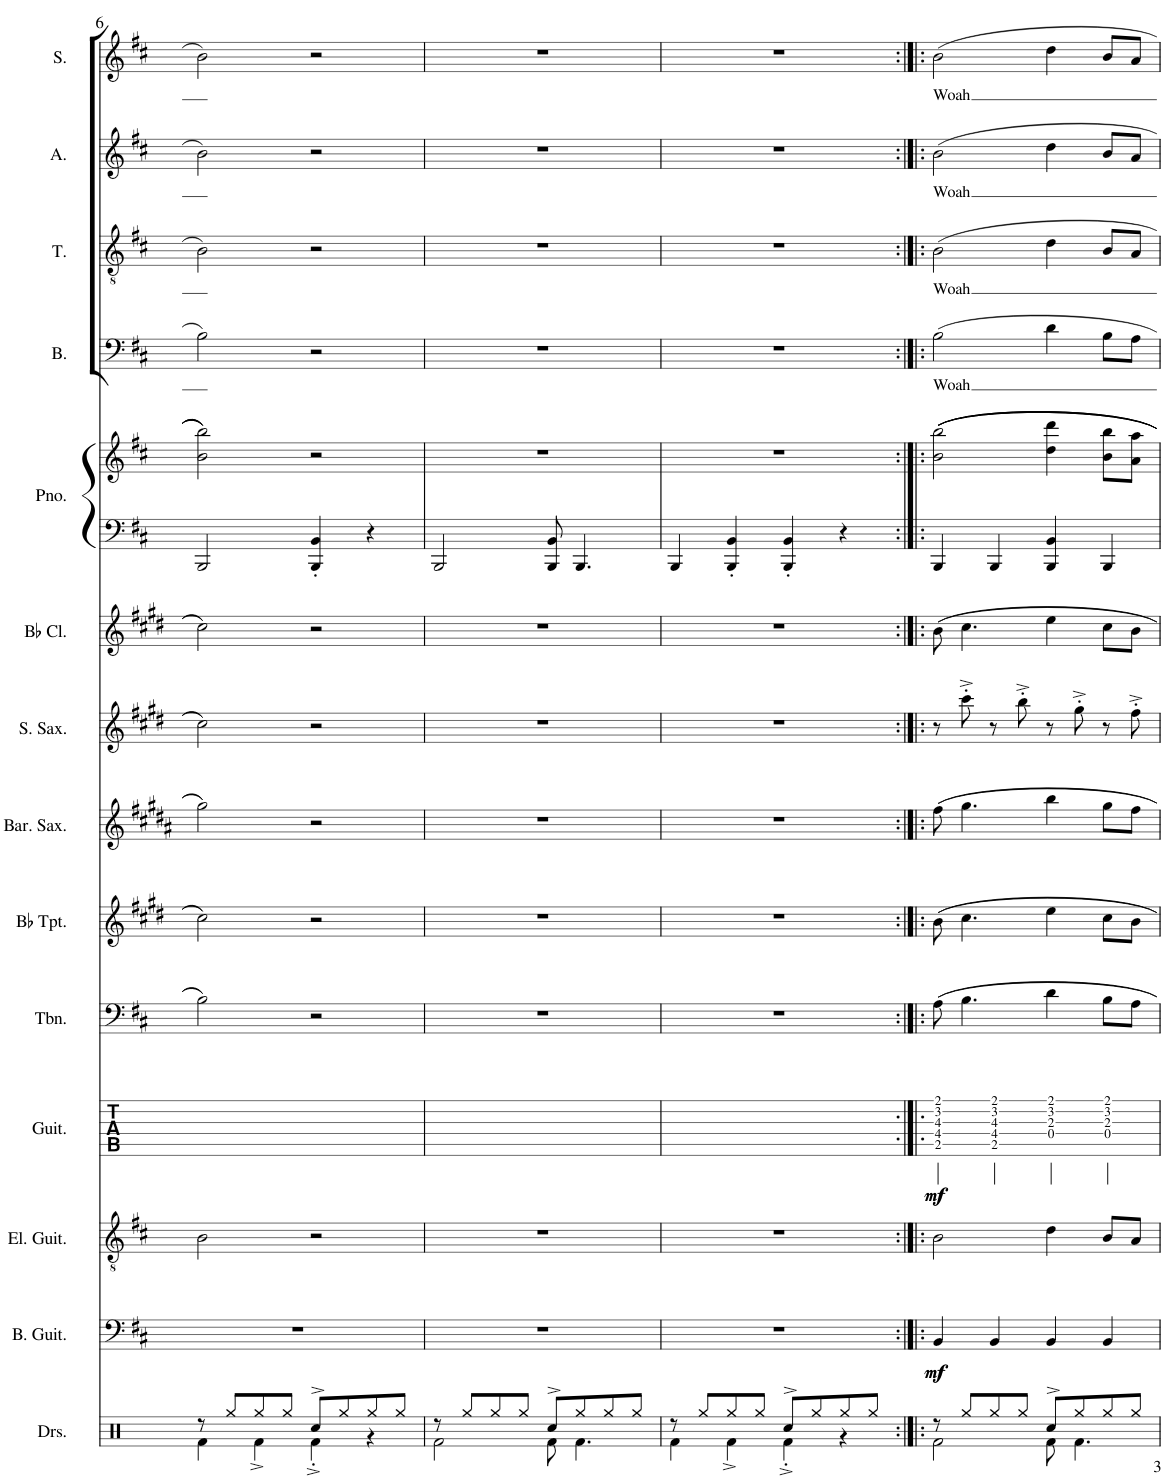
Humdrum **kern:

**kern	**dynam	**kern	**kern	**dynam	**kern	**kern	**kern	**kern	**kern	**kern	**kern	**kern	**text	**kern	**text	**kern	**text	**kern	**text
*part13	*part13	*part12	*part11	*part11	*part10	*part9	*part8	*part7	*part6	*part5	*part5	*part4	*part4	*part3	*part3	*part2	*part2	*part1	*part1
*staff14	*staff14	*staff13	*staff12	*staff12	*staff11	*staff10	*staff9	*staff8	*staff7	*staff6	*staff5	*staff4	*staff4	*staff3	*staff3	*staff2	*staff2	*staff1	*staff1
*I"Bass Guitar	*	*I"Electric Guitar	*I"Acoustic Guitar	*	*I"Trombone	*I"Bb Trumpet	*I"Baritone Saxophone	*I"Soprano Saxophone	*I"Bb Clarinet	*I"Piano	*	*I"Bass	*	*I"Tenor	*	*I"Alto	*	*I"Soprano	*
*I'B. Guit.	*	*I'El. Guit.	*I'Guit.	*	*I'Tbn.	*I'Bb Tpt.	*I'Bar. Sax.	*I'S. Sax.	*I'Bb Cl.	*I'Pno.	*	*I'B.	*	*I'T.	*	*I'A.	*	*I'S.	*
!!LO:PB:g=z
*clefF4	*	*clefGv2	*	*	*clefF4	*clefG2	*clefG2	*clefG2	*clefG2	*clefF4	*clefG2	*clefF4	*	*clefGv2	*	*clefG2	*	*clefG2	*
*Trd7c12	*	*	*	*	*	*Trd1c2	*Trd12c21	*Trd1c2	*Trd1c2	*	*	*	*	*	*	*	*	*	*
*k[f#c#]	*	*k[f#c#]	*k[f#c#]	*	*k[f#c#]	*k[f#c#g#d#]	*k[f#c#g#d#a#]	*k[f#c#g#d#]	*k[f#c#g#d#]	*k[f#c#]	*k[f#c#]	*k[f#c#]	*	*k[f#c#]	*	*k[f#c#]	*	*k[f#c#]	*
*M4/4	*	*M4/4	*M4/4	*	*M4/4	*M4/4	*M4/4	*M4/4	*M4/4	*M4/4	*M4/4	*M4/4	*	*M4/4	*	*M4/4	*	*M4/4	*
=6	=6	=6	=6	=6	=6	=6	=6	=6	=6	=6	=6	=6	=6	=6	=6	=6	=6	=6	=6
1r	.	2B\	1r	.	2B\	2cc#\	2gg#\	2cc#\	2cc#\	2BBB/	2b\ 2bb\	2B\	.	2B\	.	2b\	.	2b\	.
.	.	2r	.	.	2r	2r	2r	2r	2r	4BBB/' 4BB/'	2r	2r	.	2r	.	2r	.	2r	.
.	.	.	.	.	.	.	.	.	.	4r	.	.	.	.	.	.	.	.	.
=7	=7	=7	=7	=7	=7	=7	=7	=7	=7	=7	=7	=7	=7	=7	=7	=7	=7	=7	=7
1r	.	1r	1r	.	1r	1r	1r	1r	1r	2BBB/	1r	1r	.	1r	.	1r	.	1r	.
.	.	.	.	.	.	.	.	.	.	8BBB/ 8BB/	.	.	.	.	.	.	.	.	.
.	.	.	.	.	.	.	.	.	.	4.BBB/	.	.	.	.	.	.	.	.	.
=8	=8	=8	=8	=8	=8	=8	=8	=8	=8	=8	=8	=8	=8	=8	=8	=8	=8	=8	=8
1r	.	1r	1r	.	1r	1r	1r	1r	1r	4BBB/	1r	1r	.	1r	.	1r	.	1r	.
.	.	.	.	.	.	.	.	.	.	4BBB/' 4BB/'	.	.	.	.	.	.	.	.	.
.	.	.	.	.	.	.	.	.	.	4BBB/' 4BB/'	.	.	.	.	.	.	.	.	.
.	.	.	.	.	.	.	.	.	.	4r	.	.	.	.	.	.	.	.	.
=9:|!|:	=9:|!|:	=9:|!|:	=9:|!|:	=9:|!|:	=9:|!|:	=9:|!|:	=9:|!|:	=9:|!|:	=9:|!|:	=9:|!|:	=9:|!|:	=9:|!|:	=9:|!|:	=9:|!|:	=9:|!|:	=9:|!|:	=9:|!|:	=9:|!|:	=9:|!|:
!	!LO:DY:b	!	!	!	!	!	!	!	!	!	!	!	!LO:LY:b	!	!LO:LY:b	!	!LO:LY:b	!	!LO:LY:b
!	!LO:DY:n=1:b	!	!	!LO:DY:b	!	!	!	!	!	!	!	!	!	!	!	!	!	!	!
!	!	!	!	!LO:DY:n=1:b	!	!	!	!	!	!	!	!	!	!	!	!	!	!	!
4BB/	mf mf	2B\	4BB\ 4F#\ 4B\ 4d\ 4f#\	mf mf	8A\	8b\	8ff#\	8r	8b\	4BBB/	2b\ 2bb\	2B\	Woah	2B\	Woah	2b\	Woah	2b\	Woah
.	.	.	.	.	4.B\	4.cc#\	4.gg#\	8ccc#'^\	4.cc#\	.	.	.	.	.	.	.	.	.	.
4BB/	.	.	4BB\ 4F#\ 4B\ 4d\ 4f#\	.	.	.	.	8r	.	4BBB/	.	.	.	.	.	.	.	.	.
.	.	.	.	.	.	.	.	8bb'^\	.	.	.	.	.	.	.	.	.	.	.
4BB/	.	4d\	4D\ 4A\ 4d\ 4f#\	.	4d\	4ee\	4bb\	8r	4ee\	4BBB/ 4BB/	4dd\ 4ddd\	4d\	.	4d\	.	4dd\	.	4dd\	.
.	.	.	.	.	.	.	.	8gg#'^\	.	.	.	.	.	.	.	.	.	.	.
4BB/	.	8B/L	4D\ 4A\ 4d\ 4f#\	.	8B\L	8cc#\L	8gg#\L	8r	8cc#\L	4BBB/	8b\ 8bb\L	8B\L	.	8B/L	.	8b/L	.	8b/L	.
.	.	8A/J	.	.	8A\J	8b\J	8ff#\J	8ff#'^\	8b\J	.	8a\ 8aa\J	8A\J	.	8A/J	.	8a/J	.	8a/J	.
=	=	=	=	=	=	=	=	=	=	=	=	=	=	=	=	=	=	=	=
*-	*-	*-	*-	*-	*-	*-	*-	*-	*-	*-	*-	*-	*-	*-	*-	*-	*-	*-	*-
